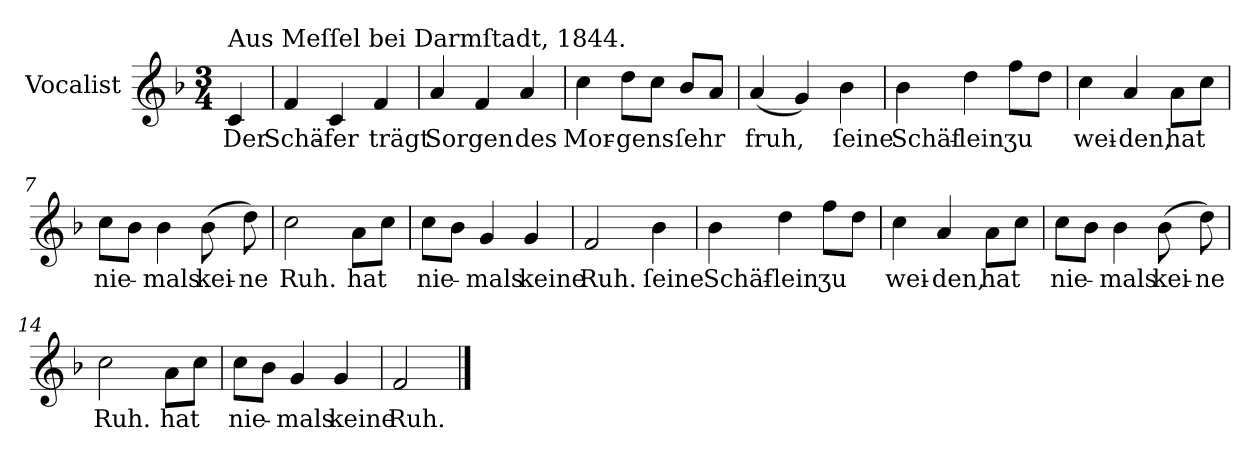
**kern	**text
*part1	*part1
*staff1	*staff1
*I"Vocalist	*
*k[b-]	*
*F:	*
*M3/4	*
=	=
!LO:TX:a:t=Aus Meſſel bei Darmſtadt, 1844.	!
4c	Der
=1	=1
4f	Schä-
4c	-fer
4f	trägt
=2	=2
4a	Sorgen
4f	.
4a	des
=3	=3
4cc	Mor-
8ddL	-gens
8ccJ	.
8b-L	ſehr
8aJ	.
=4	=4
(4a	fruh,
4g)	.
4b-	ſeine
=5	=5
4b-	Schäf-
4dd	-lein
8ffL	ʒu
8ddJ	.
=6	=6
4cc	wei-
4a	-den,
8aL	hat
8ccJ	.
=7	=7
8ccL	nie-
8b-J	.
4b-	-mals
(8b-	kei-
8dd)	-ne
=8	=8
2cc	Ruh.
8aL	hat
8ccJ	.
=9	=9
8ccL	nie-
8b-J	.
4g	-mals
4g	keine
=10	=10
2f	Ruh.
4b-	ſeine
=11	=11
4b-	Schäf-
4dd	-lein
8ffL	ʒu
8ddJ	.
=12	=12
4cc	wei-
4a	-den,
8aL	hat
8ccJ	.
=13	=13
8ccL	nie-
8b-J	.
4b-	-mals
(8b-	kei-
8dd)	-ne
=14	=14
2cc	Ruh.
8aL	hat
8ccJ	.
=15	=15
8ccL	nie-
8b-J	.
4g	-mals
4g	keine
=16	=16
2f	Ruh.
==	==
*-	*-
